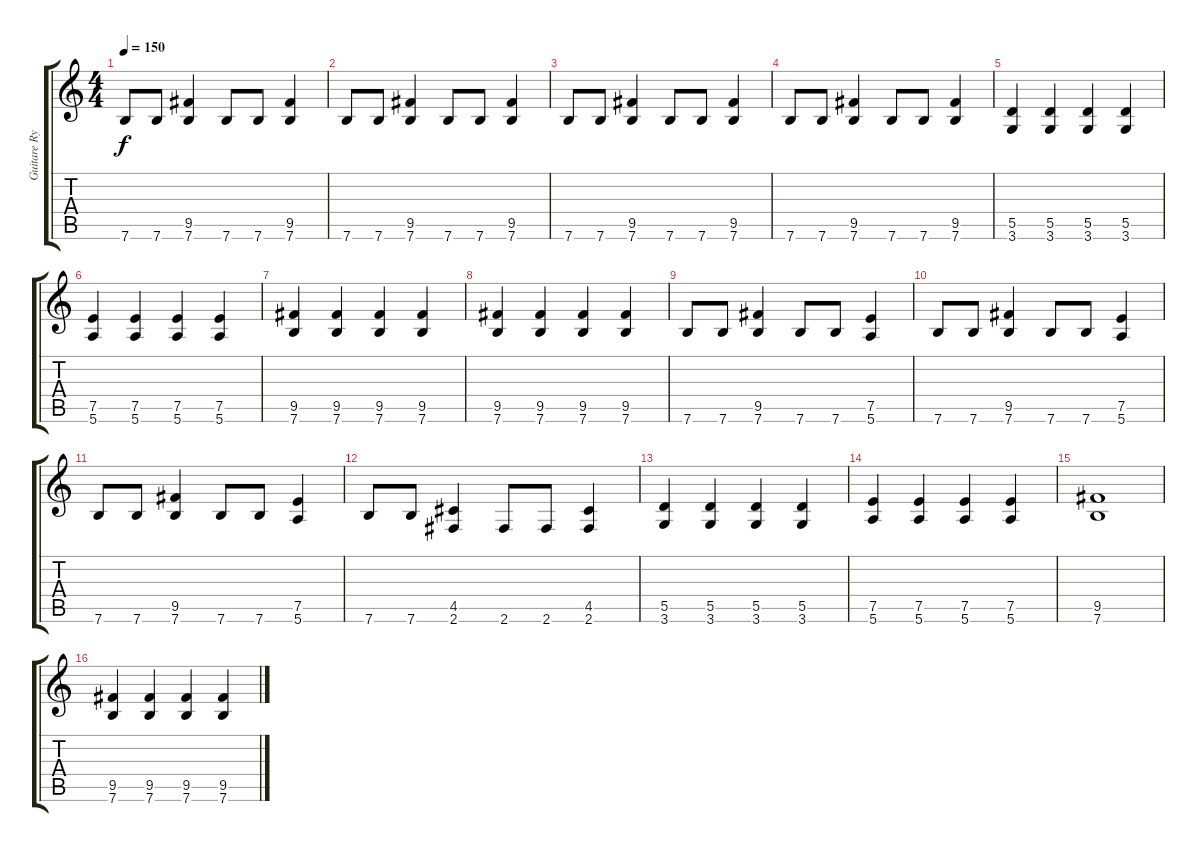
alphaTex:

\track ("Guitare Rythmique" "Guitare Ry") {instrument distortionguitar}
\staff {score tabs}
\tuning (E4 B3 G3 D3 A2 E2) {hide}
\ts (4 4)
\tempo 150
\clef g2
\ks c
7.6.8{dy f} 7.6.8 (9.5 7.6).4 7.6.8 7.6.8 (9.5 7.6).4 |
7.6.8 7.6.8 (9.5 7.6).4 7.6.8 7.6.8 (9.5 7.6).4 |
7.6.8 7.6.8 (9.5 7.6).4 7.6.8 7.6.8 (9.5 7.6).4 |
7.6.8 7.6.8 (9.5 7.6).4 7.6.8 7.6.8 (9.5 7.6).4 |
(5.5 3.6).4 (5.5 3.6).4 (5.5 3.6).4 (5.5 3.6).4 |
(7.5 5.6).4 (7.5 5.6).4 (7.5 5.6).4 (7.5 5.6).4 |
(9.5 7.6).4 (9.5 7.6).4 (9.5 7.6).4 (9.5 7.6).4 |
(9.5 7.6).4 (9.5 7.6).4 (9.5 7.6).4 (9.5 7.6).4 |
7.6.8 7.6.8 (9.5 7.6).4 7.6.8 7.6.8 (7.5 5.6).4 |
7.6.8 7.6.8 (9.5 7.6).4 7.6.8 7.6.8 (7.5 5.6).4 |
7.6.8 7.6.8 (9.5 7.6).4 7.6.8 7.6.8 (7.5 5.6).4 |
7.6.8 7.6.8 (4.5 2.6).4 2.6.8 2.6.8 (4.5 2.6).4 |
(5.5 3.6).4 (5.5 3.6).4 (5.5 3.6).4 (5.5 3.6).4 |
(7.5 5.6).4 (7.5 5.6).4 (7.5 5.6).4 (7.5 5.6).4 |
(9.5 7.6).1 |
(9.5 7.6).4 (9.5 7.6).4 (9.5 7.6).4 (9.5 7.6).4
